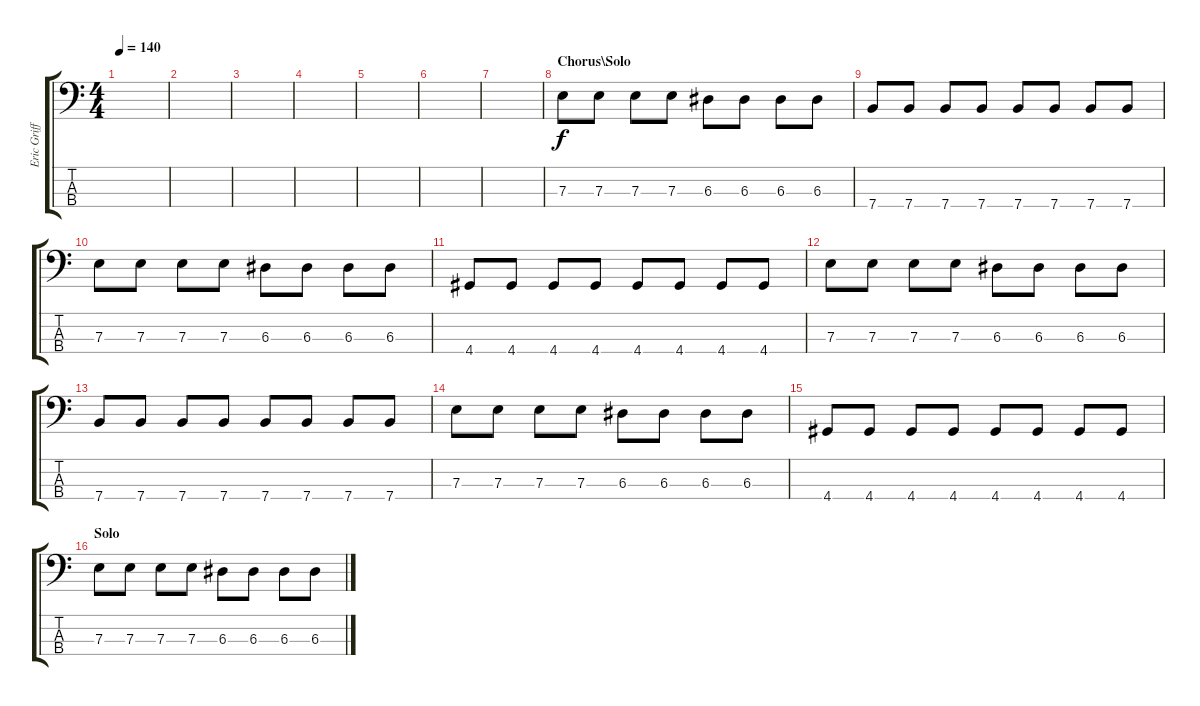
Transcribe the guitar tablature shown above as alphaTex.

\track ("Eric Griffin" "Eric Griff") {instrument electricbasspick}
\staff {score tabs}
\tuning (G2 D2 A1 E1) {hide}
\ts (4 4)
\tempo 140
\clef f4
\ks c
|
|
|
|
|
|
|
\section ("" "Chorus\\Solo")
7.3.8 7.3.8 7.3.8 7.3.8 6.3.8 6.3.8 6.3.8 6.3.8 |
7.4.8 7.4.8 7.4.8 7.4.8 7.4.8 7.4.8 7.4.8 7.4.8 |
7.3.8 7.3.8 7.3.8 7.3.8 6.3.8 6.3.8 6.3.8 6.3.8 |
4.4.8 4.4.8 4.4.8 4.4.8 4.4.8 4.4.8 4.4.8 4.4.8 |
7.3.8 7.3.8 7.3.8 7.3.8 6.3.8 6.3.8 6.3.8 6.3.8 |
7.4.8 7.4.8 7.4.8 7.4.8 7.4.8 7.4.8 7.4.8 7.4.8 |
7.3.8 7.3.8 7.3.8 7.3.8 6.3.8 6.3.8 6.3.8 6.3.8 |
4.4.8 4.4.8 4.4.8 4.4.8 4.4.8 4.4.8 4.4.8 4.4.8 |
\section ("" "Solo")
7.3.8 7.3.8 7.3.8 7.3.8 6.3.8 6.3.8 6.3.8 6.3.8
